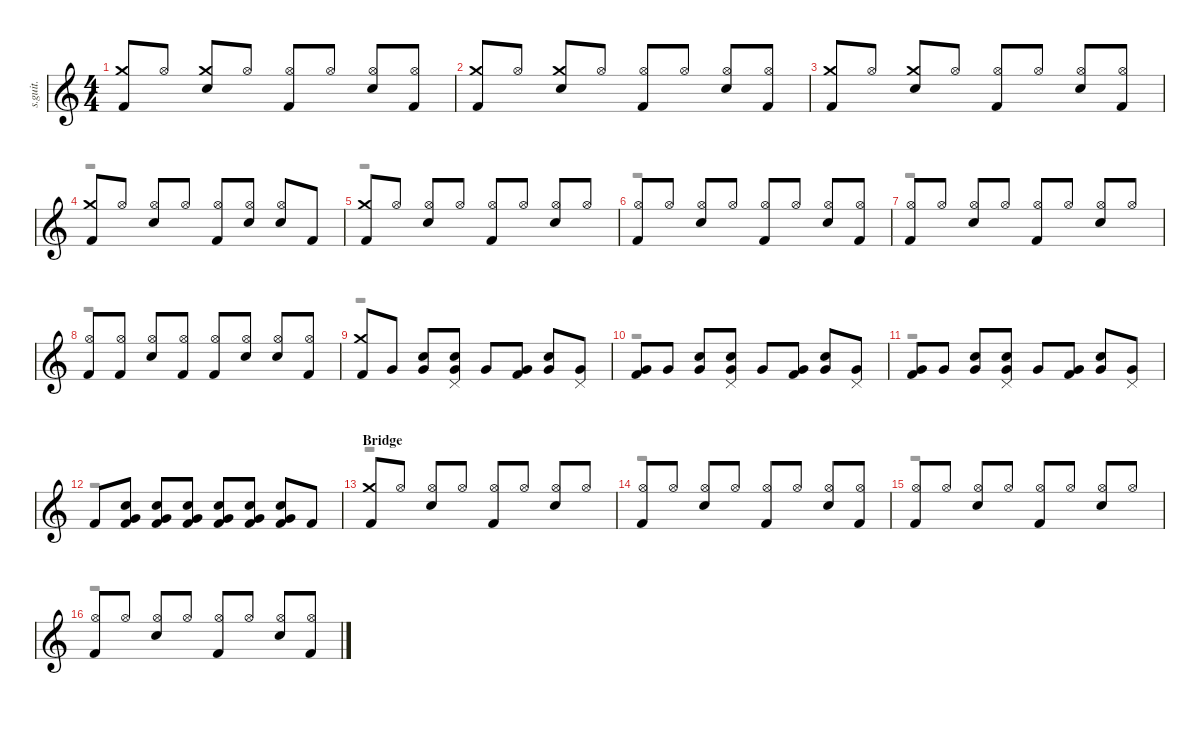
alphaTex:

\defaultSystemsLayout 4
\hideDynamics
\bracketExtendMode nobrackets
\track ("Ronnie Vannucci Jr. - Drums" "s.guit.") {instrument percussion}
\staff {score}
\articulation defaults
\voice
\ts (4 4)
\tempo (148 hide)
\clef g2
\ks c
("Crash medium (hit)" "Kick (hit) 2").8{lyrics (0 "") lyrics (1 "") lyrics (2 "") lyrics (3 "") lyrics (4 "") dy fff} "Hi-Hat (open)".8{lyrics (0 "") lyrics (1 "") lyrics (2 "") lyrics (3 "") lyrics (4 "")} ("Crash medium (hit)" "Electric Snare (hit)").8{lyrics (0 "") lyrics (1 "") lyrics (2 "") lyrics (3 "") lyrics (4 "")} "Hi-Hat (open)".8{lyrics (0 "") lyrics (1 "") lyrics (2 "") lyrics (3 "") lyrics (4 "")} ("Hi-Hat (open)" "Kick (hit) 2").8{lyrics (0 "") lyrics (1 "") lyrics (2 "") lyrics (3 "") lyrics (4 "")} "Hi-Hat (open)".8{lyrics (0 "") lyrics (1 "") lyrics (2 "") lyrics (3 "") lyrics (4 "")} ("Hi-Hat (open)" "Electric Snare (hit)").8{lyrics (0 "") lyrics (1 "") lyrics (2 "") lyrics (3 "") lyrics (4 "")} ("Hi-Hat (open)" "Kick (hit) 2").8{lyrics (0 "") lyrics (1 "") lyrics (2 "") lyrics (3 "") lyrics (4 "")} |
("Crash medium (hit)" "Kick (hit) 2").8{lyrics (0 "") lyrics (1 "") lyrics (2 "") lyrics (3 "") lyrics (4 "")} "Hi-Hat (open)".8{lyrics (0 "") lyrics (1 "") lyrics (2 "") lyrics (3 "") lyrics (4 "")} ("Crash medium (hit)" "Electric Snare (hit)").8{lyrics (0 "") lyrics (1 "") lyrics (2 "") lyrics (3 "") lyrics (4 "")} "Hi-Hat (open)".8{lyrics (0 "") lyrics (1 "") lyrics (2 "") lyrics (3 "") lyrics (4 "")} ("Hi-Hat (open)" "Kick (hit) 2").8{lyrics (0 "") lyrics (1 "") lyrics (2 "") lyrics (3 "") lyrics (4 "")} "Hi-Hat (open)".8{lyrics (0 "") lyrics (1 "") lyrics (2 "") lyrics (3 "") lyrics (4 "")} ("Hi-Hat (open)" "Electric Snare (hit)").8{lyrics (0 "") lyrics (1 "") lyrics (2 "") lyrics (3 "") lyrics (4 "")} ("Hi-Hat (open)" "Kick (hit) 2").8{lyrics (0 "") lyrics (1 "") lyrics (2 "") lyrics (3 "") lyrics (4 "")} |
("Crash medium (hit)" "Kick (hit) 2").8{lyrics (0 "") lyrics (1 "") lyrics (2 "") lyrics (3 "") lyrics (4 "")} "Hi-Hat (open)".8{lyrics (0 "") lyrics (1 "") lyrics (2 "") lyrics (3 "") lyrics (4 "")} ("Crash medium (hit)" "Electric Snare (hit)").8{lyrics (0 "") lyrics (1 "") lyrics (2 "") lyrics (3 "") lyrics (4 "")} "Hi-Hat (open)".8{lyrics (0 "") lyrics (1 "") lyrics (2 "") lyrics (3 "") lyrics (4 "")} ("Hi-Hat (open)" "Kick (hit) 2").8{lyrics (0 "") lyrics (1 "") lyrics (2 "") lyrics (3 "") lyrics (4 "")} "Hi-Hat (open)".8{lyrics (0 "") lyrics (1 "") lyrics (2 "") lyrics (3 "") lyrics (4 "")} ("Hi-Hat (open)" "Electric Snare (hit)").8{lyrics (0 "") lyrics (1 "") lyrics (2 "") lyrics (3 "") lyrics (4 "")} ("Hi-Hat (open)" "Kick (hit) 2").8{lyrics (0 "") lyrics (1 "") lyrics (2 "") lyrics (3 "") lyrics (4 "")} |
("Crash medium (hit)" "Kick (hit) 2").8{lyrics (0 "") lyrics (1 "") lyrics (2 "") lyrics (3 "") lyrics (4 "")} "Hi-Hat (open)".8{lyrics (0 "") lyrics (1 "") lyrics (2 "") lyrics (3 "") lyrics (4 "")} ("Hi-Hat (open)" "Electric Snare (hit)").8{lyrics (0 "") lyrics (1 "") lyrics (2 "") lyrics (3 "") lyrics (4 "")} "Hi-Hat (open)".8{lyrics (0 "") lyrics (1 "") lyrics (2 "") lyrics (3 "") lyrics (4 "")} ("Hi-Hat (open)" "Kick (hit) 2").8{lyrics (0 "") lyrics (1 "") lyrics (2 "") lyrics (3 "") lyrics (4 "")} ("Hi-Hat (open)" "Electric Snare (hit)").8{lyrics (0 "") lyrics (1 "") lyrics (2 "") lyrics (3 "") lyrics (4 "")} ("Hi-Hat (open)" "Electric Snare (hit)").8{lyrics (0 "") lyrics (1 "") lyrics (2 "") lyrics (3 "") lyrics (4 "")} "Kick (hit) 2".8{lyrics (0 "") lyrics (1 "") lyrics (2 "") lyrics (3 "") lyrics (4 "")} |
("Crash medium (hit)" "Kick (hit) 2").8{lyrics (0 "") lyrics (1 "") lyrics (2 "") lyrics (3 "") lyrics (4 "")} "Hi-Hat (open)".8{lyrics (0 "") lyrics (1 "") lyrics (2 "") lyrics (3 "") lyrics (4 "")} ("Hi-Hat (open)" "Electric Snare (hit)").8{lyrics (0 "") lyrics (1 "") lyrics (2 "") lyrics (3 "") lyrics (4 "")} "Hi-Hat (open)".8{lyrics (0 "") lyrics (1 "") lyrics (2 "") lyrics (3 "") lyrics (4 "")} ("Hi-Hat (open)" "Kick (hit) 2").8{lyrics (0 "") lyrics (1 "") lyrics (2 "") lyrics (3 "") lyrics (4 "")} "Hi-Hat (open)".8{lyrics (0 "") lyrics (1 "") lyrics (2 "") lyrics (3 "") lyrics (4 "")} ("Hi-Hat (open)" "Electric Snare (hit)").8{lyrics (0 "") lyrics (1 "") lyrics (2 "") lyrics (3 "") lyrics (4 "")} "Hi-Hat (open)".8{lyrics (0 "") lyrics (1 "") lyrics (2 "") lyrics (3 "") lyrics (4 "")} |
("Hi-Hat (open)" "Kick (hit) 2").8{lyrics (0 "") lyrics (1 "") lyrics (2 "") lyrics (3 "") lyrics (4 "")} "Hi-Hat (open)".8{lyrics (0 "") lyrics (1 "") lyrics (2 "") lyrics (3 "") lyrics (4 "")} ("Hi-Hat (open)" "Electric Snare (hit)").8{lyrics (0 "") lyrics (1 "") lyrics (2 "") lyrics (3 "") lyrics (4 "")} "Hi-Hat (open)".8{lyrics (0 "") lyrics (1 "") lyrics (2 "") lyrics (3 "") lyrics (4 "")} ("Hi-Hat (open)" "Kick (hit) 2").8{lyrics (0 "") lyrics (1 "") lyrics (2 "") lyrics (3 "") lyrics (4 "")} "Hi-Hat (open)".8{lyrics (0 "") lyrics (1 "") lyrics (2 "") lyrics (3 "") lyrics (4 "")} ("Hi-Hat (open)" "Electric Snare (hit)").8{lyrics (0 "") lyrics (1 "") lyrics (2 "") lyrics (3 "") lyrics (4 "")} ("Hi-Hat (open)" "Kick (hit) 2").8{lyrics (0 "") lyrics (1 "") lyrics (2 "") lyrics (3 "") lyrics (4 "")} |
("Hi-Hat (open)" "Kick (hit) 2").8{lyrics (0 "") lyrics (1 "") lyrics (2 "") lyrics (3 "") lyrics (4 "")} "Hi-Hat (open)".8{lyrics (0 "") lyrics (1 "") lyrics (2 "") lyrics (3 "") lyrics (4 "")} ("Hi-Hat (open)" "Electric Snare (hit)").8{lyrics (0 "") lyrics (1 "") lyrics (2 "") lyrics (3 "") lyrics (4 "")} "Hi-Hat (open)".8{lyrics (0 "") lyrics (1 "") lyrics (2 "") lyrics (3 "") lyrics (4 "")} ("Hi-Hat (open)" "Kick (hit) 2").8{lyrics (0 "") lyrics (1 "") lyrics (2 "") lyrics (3 "") lyrics (4 "")} "Hi-Hat (open)".8{lyrics (0 "") lyrics (1 "") lyrics (2 "") lyrics (3 "") lyrics (4 "")} ("Hi-Hat (open)" "Electric Snare (hit)").8{lyrics (0 "") lyrics (1 "") lyrics (2 "") lyrics (3 "") lyrics (4 "")} "Hi-Hat (open)".8{lyrics (0 "") lyrics (1 "") lyrics (2 "") lyrics (3 "") lyrics (4 "")} |
("Hi-Hat (open)" "Kick (hit) 2").8{lyrics (0 "") lyrics (1 "") lyrics (2 "") lyrics (3 "") lyrics (4 "")} ("Hi-Hat (open)" "Kick (hit) 2").8{lyrics (0 "") lyrics (1 "") lyrics (2 "") lyrics (3 "") lyrics (4 "")} ("Hi-Hat (open)" "Electric Snare (hit)").8{lyrics (0 "") lyrics (1 "") lyrics (2 "") lyrics (3 "") lyrics (4 "")} ("Hi-Hat (open)" "Kick (hit) 2").8{lyrics (0 "") lyrics (1 "") lyrics (2 "") lyrics (3 "") lyrics (4 "")} ("Hi-Hat (open)" "Kick (hit) 2").8{lyrics (0 "") lyrics (1 "") lyrics (2 "") lyrics (3 "") lyrics (4 "")} ("Hi-Hat (open)" "Electric Snare (hit)").8{lyrics (0 "") lyrics (1 "") lyrics (2 "") lyrics (3 "") lyrics (4 "")} ("Hi-Hat (open)" "Electric Snare (hit)").8{lyrics (0 "") lyrics (1 "") lyrics (2 "") lyrics (3 "") lyrics (4 "")} ("Hi-Hat (open)" "Kick (hit) 2").8{lyrics (0 "") lyrics (1 "") lyrics (2 "") lyrics (3 "") lyrics (4 "")} |
("Crash medium (hit)" "Kick (hit) 2").8{lyrics (0 "") lyrics (1 "") lyrics (2 "") lyrics (3 "") lyrics (4 "")} "Very Low Tom (hit)".8{lyrics (0 "") lyrics (1 "") lyrics (2 "") lyrics (3 "") lyrics (4 "")} ("Very Low Tom (hit)" "Electric Snare (hit)").8{lyrics (0 "") lyrics (1 "") lyrics (2 "") lyrics (3 "") lyrics (4 "")} ("Very Low Tom (hit)" "Pedal Hi-Hat (hit)" "Electric Snare (hit)").8{lyrics (0 "") lyrics (1 "") lyrics (2 "") lyrics (3 "") lyrics (4 "")} "Very Low Tom (hit)".8{lyrics (0 "") lyrics (1 "") lyrics (2 "") lyrics (3 "") lyrics (4 "")} ("Very Low Tom (hit)" "Kick (hit) 2").8{lyrics (0 "") lyrics (1 "") lyrics (2 "") lyrics (3 "") lyrics (4 "")} ("Very Low Tom (hit)" "Electric Snare (hit)").8{lyrics (0 "") lyrics (1 "") lyrics (2 "") lyrics (3 "") lyrics (4 "")} ("Very Low Tom (hit)" "Pedal Hi-Hat (hit)").8{lyrics (0 "") lyrics (1 "") lyrics (2 "") lyrics (3 "") lyrics (4 "")} |
("Very Low Tom (hit)" "Kick (hit) 2").8{lyrics (0 "") lyrics (1 "") lyrics (2 "") lyrics (3 "") lyrics (4 "")} "Very Low Tom (hit)".8{lyrics (0 "") lyrics (1 "") lyrics (2 "") lyrics (3 "") lyrics (4 "")} ("Very Low Tom (hit)" "Electric Snare (hit)").8{lyrics (0 "") lyrics (1 "") lyrics (2 "") lyrics (3 "") lyrics (4 "")} ("Very Low Tom (hit)" "Pedal Hi-Hat (hit)" "Electric Snare (hit)").8{lyrics (0 "") lyrics (1 "") lyrics (2 "") lyrics (3 "") lyrics (4 "")} "Very Low Tom (hit)".8{lyrics (0 "") lyrics (1 "") lyrics (2 "") lyrics (3 "") lyrics (4 "")} ("Very Low Tom (hit)" "Kick (hit) 2").8{lyrics (0 "") lyrics (1 "") lyrics (2 "") lyrics (3 "") lyrics (4 "")} ("Very Low Tom (hit)" "Electric Snare (hit)").8{lyrics (0 "") lyrics (1 "") lyrics (2 "") lyrics (3 "") lyrics (4 "")} ("Very Low Tom (hit)" "Pedal Hi-Hat (hit)").8{lyrics (0 "") lyrics (1 "") lyrics (2 "") lyrics (3 "") lyrics (4 "")} |
("Very Low Tom (hit)" "Kick (hit) 2").8{lyrics (0 "") lyrics (1 "") lyrics (2 "") lyrics (3 "") lyrics (4 "")} "Very Low Tom (hit)".8{lyrics (0 "") lyrics (1 "") lyrics (2 "") lyrics (3 "") lyrics (4 "")} ("Very Low Tom (hit)" "Electric Snare (hit)").8{lyrics (0 "") lyrics (1 "") lyrics (2 "") lyrics (3 "") lyrics (4 "")} ("Very Low Tom (hit)" "Pedal Hi-Hat (hit)" "Electric Snare (hit)").8{lyrics (0 "") lyrics (1 "") lyrics (2 "") lyrics (3 "") lyrics (4 "")} "Very Low Tom (hit)".8{lyrics (0 "") lyrics (1 "") lyrics (2 "") lyrics (3 "") lyrics (4 "")} ("Very Low Tom (hit)" "Kick (hit) 2").8{lyrics (0 "") lyrics (1 "") lyrics (2 "") lyrics (3 "") lyrics (4 "")} ("Very Low Tom (hit)" "Electric Snare (hit)").8{lyrics (0 "") lyrics (1 "") lyrics (2 "") lyrics (3 "") lyrics (4 "")} ("Very Low Tom (hit)" "Pedal Hi-Hat (hit)").8{lyrics (0 "") lyrics (1 "") lyrics (2 "") lyrics (3 "") lyrics (4 "")} |
"Kick (hit) 2".8{lyrics (0 "") lyrics (1 "") lyrics (2 "") lyrics (3 "") lyrics (4 "")} ("Very Low Tom (hit)" "Electric Snare (hit)" "Kick (hit) 2").8{lyrics (0 "") lyrics (1 "") lyrics (2 "") lyrics (3 "") lyrics (4 "")} ("Very Low Tom (hit)" "Electric Snare (hit)" "Kick (hit) 2").8{lyrics (0 "") lyrics (1 "") lyrics (2 "") lyrics (3 "") lyrics (4 "")} ("Very Low Tom (hit)" "Electric Snare (hit)" "Kick (hit) 2").8{lyrics (0 "") lyrics (1 "") lyrics (2 "") lyrics (3 "") lyrics (4 "")} ("Very Low Tom (hit)" "Electric Snare (hit)" "Kick (hit) 2").8{lyrics (0 "") lyrics (1 "") lyrics (2 "") lyrics (3 "") lyrics (4 "")} ("Very Low Tom (hit)" "Electric Snare (hit)" "Kick (hit) 2").8{lyrics (0 "") lyrics (1 "") lyrics (2 "") lyrics (3 "") lyrics (4 "")} ("Very Low Tom (hit)" "Electric Snare (hit)" "Kick (hit) 2").8{lyrics (0 "") lyrics (1 "") lyrics (2 "") lyrics (3 "") lyrics (4 "")} "Kick (hit) 2".8{lyrics (0 "") lyrics (1 "") lyrics (2 "") lyrics (3 "") lyrics (4 "")} |
\section ("" "Bridge")
("Crash medium (hit)" "Kick (hit) 2").8{lyrics (0 "") lyrics (1 "") lyrics (2 "") lyrics (3 "") lyrics (4 "")} "Hi-Hat (open)".8{lyrics (0 "") lyrics (1 "") lyrics (2 "") lyrics (3 "") lyrics (4 "")} ("Hi-Hat (open)" "Electric Snare (hit)").8{lyrics (0 "") lyrics (1 "") lyrics (2 "") lyrics (3 "") lyrics (4 "")} "Hi-Hat (open)".8{lyrics (0 "") lyrics (1 "") lyrics (2 "") lyrics (3 "") lyrics (4 "")} ("Hi-Hat (open)" "Kick (hit) 2").8{lyrics (0 "") lyrics (1 "") lyrics (2 "") lyrics (3 "") lyrics (4 "")} "Hi-Hat (open)".8{lyrics (0 "") lyrics (1 "") lyrics (2 "") lyrics (3 "") lyrics (4 "")} ("Hi-Hat (open)" "Electric Snare (hit)").8{lyrics (0 "") lyrics (1 "") lyrics (2 "") lyrics (3 "") lyrics (4 "")} "Hi-Hat (open)".8{lyrics (0 "") lyrics (1 "") lyrics (2 "") lyrics (3 "") lyrics (4 "")} |
("Hi-Hat (open)" "Kick (hit) 2").8{lyrics (0 "") lyrics (1 "") lyrics (2 "") lyrics (3 "") lyrics (4 "")} "Hi-Hat (open)".8{lyrics (0 "") lyrics (1 "") lyrics (2 "") lyrics (3 "") lyrics (4 "")} ("Hi-Hat (open)" "Electric Snare (hit)").8{lyrics (0 "") lyrics (1 "") lyrics (2 "") lyrics (3 "") lyrics (4 "")} "Hi-Hat (open)".8{lyrics (0 "") lyrics (1 "") lyrics (2 "") lyrics (3 "") lyrics (4 "")} ("Hi-Hat (open)" "Kick (hit) 2").8{lyrics (0 "") lyrics (1 "") lyrics (2 "") lyrics (3 "") lyrics (4 "")} "Hi-Hat (open)".8{lyrics (0 "") lyrics (1 "") lyrics (2 "") lyrics (3 "") lyrics (4 "")} ("Hi-Hat (open)" "Electric Snare (hit)").8{lyrics (0 "") lyrics (1 "") lyrics (2 "") lyrics (3 "") lyrics (4 "")} ("Hi-Hat (open)" "Kick (hit) 2").8{lyrics (0 "") lyrics (1 "") lyrics (2 "") lyrics (3 "") lyrics (4 "")} |
("Hi-Hat (open)" "Kick (hit) 2").8{lyrics (0 "") lyrics (1 "") lyrics (2 "") lyrics (3 "") lyrics (4 "")} "Hi-Hat (open)".8{lyrics (0 "") lyrics (1 "") lyrics (2 "") lyrics (3 "") lyrics (4 "")} ("Hi-Hat (open)" "Electric Snare (hit)").8{lyrics (0 "") lyrics (1 "") lyrics (2 "") lyrics (3 "") lyrics (4 "")} "Hi-Hat (open)".8{lyrics (0 "") lyrics (1 "") lyrics (2 "") lyrics (3 "") lyrics (4 "")} ("Hi-Hat (open)" "Kick (hit) 2").8{lyrics (0 "") lyrics (1 "") lyrics (2 "") lyrics (3 "") lyrics (4 "")} "Hi-Hat (open)".8{lyrics (0 "") lyrics (1 "") lyrics (2 "") lyrics (3 "") lyrics (4 "")} ("Hi-Hat (open)" "Electric Snare (hit)").8{lyrics (0 "") lyrics (1 "") lyrics (2 "") lyrics (3 "") lyrics (4 "")} "Hi-Hat (open)".8{lyrics (0 "") lyrics (1 "") lyrics (2 "") lyrics (3 "") lyrics (4 "")} |
("Hi-Hat (open)" "Kick (hit) 2").8{lyrics (0 "") lyrics (1 "") lyrics (2 "") lyrics (3 "") lyrics (4 "")} "Hi-Hat (open)".8{lyrics (0 "") lyrics (1 "") lyrics (2 "") lyrics (3 "") lyrics (4 "")} ("Hi-Hat (open)" "Electric Snare (hit)").8{lyrics (0 "") lyrics (1 "") lyrics (2 "") lyrics (3 "") lyrics (4 "")} "Hi-Hat (open)".8{lyrics (0 "") lyrics (1 "") lyrics (2 "") lyrics (3 "") lyrics (4 "")} ("Hi-Hat (open)" "Kick (hit) 2").8{lyrics (0 "") lyrics (1 "") lyrics (2 "") lyrics (3 "") lyrics (4 "")} "Hi-Hat (open)".8{lyrics (0 "") lyrics (1 "") lyrics (2 "") lyrics (3 "") lyrics (4 "")} ("Hi-Hat (open)" "Electric Snare (hit)").8{lyrics (0 "") lyrics (1 "") lyrics (2 "") lyrics (3 "") lyrics (4 "")} ("Hi-Hat (open)" "Kick (hit) 2").8{lyrics (0 "") lyrics (1 "") lyrics (2 "") lyrics (3 "") lyrics (4 "")}
\voice
\clef g2
\ottava regular
\simile none
\ks c
r.1{dy f} |
r.1 |
r.1 |
r.1 |
r.1 |
r.1 |
r.1 |
r.1 |
r.1 |
r.1 |
r.1 |
r.1 |
r.1 |
r.1 |
r.1 |
r.1
